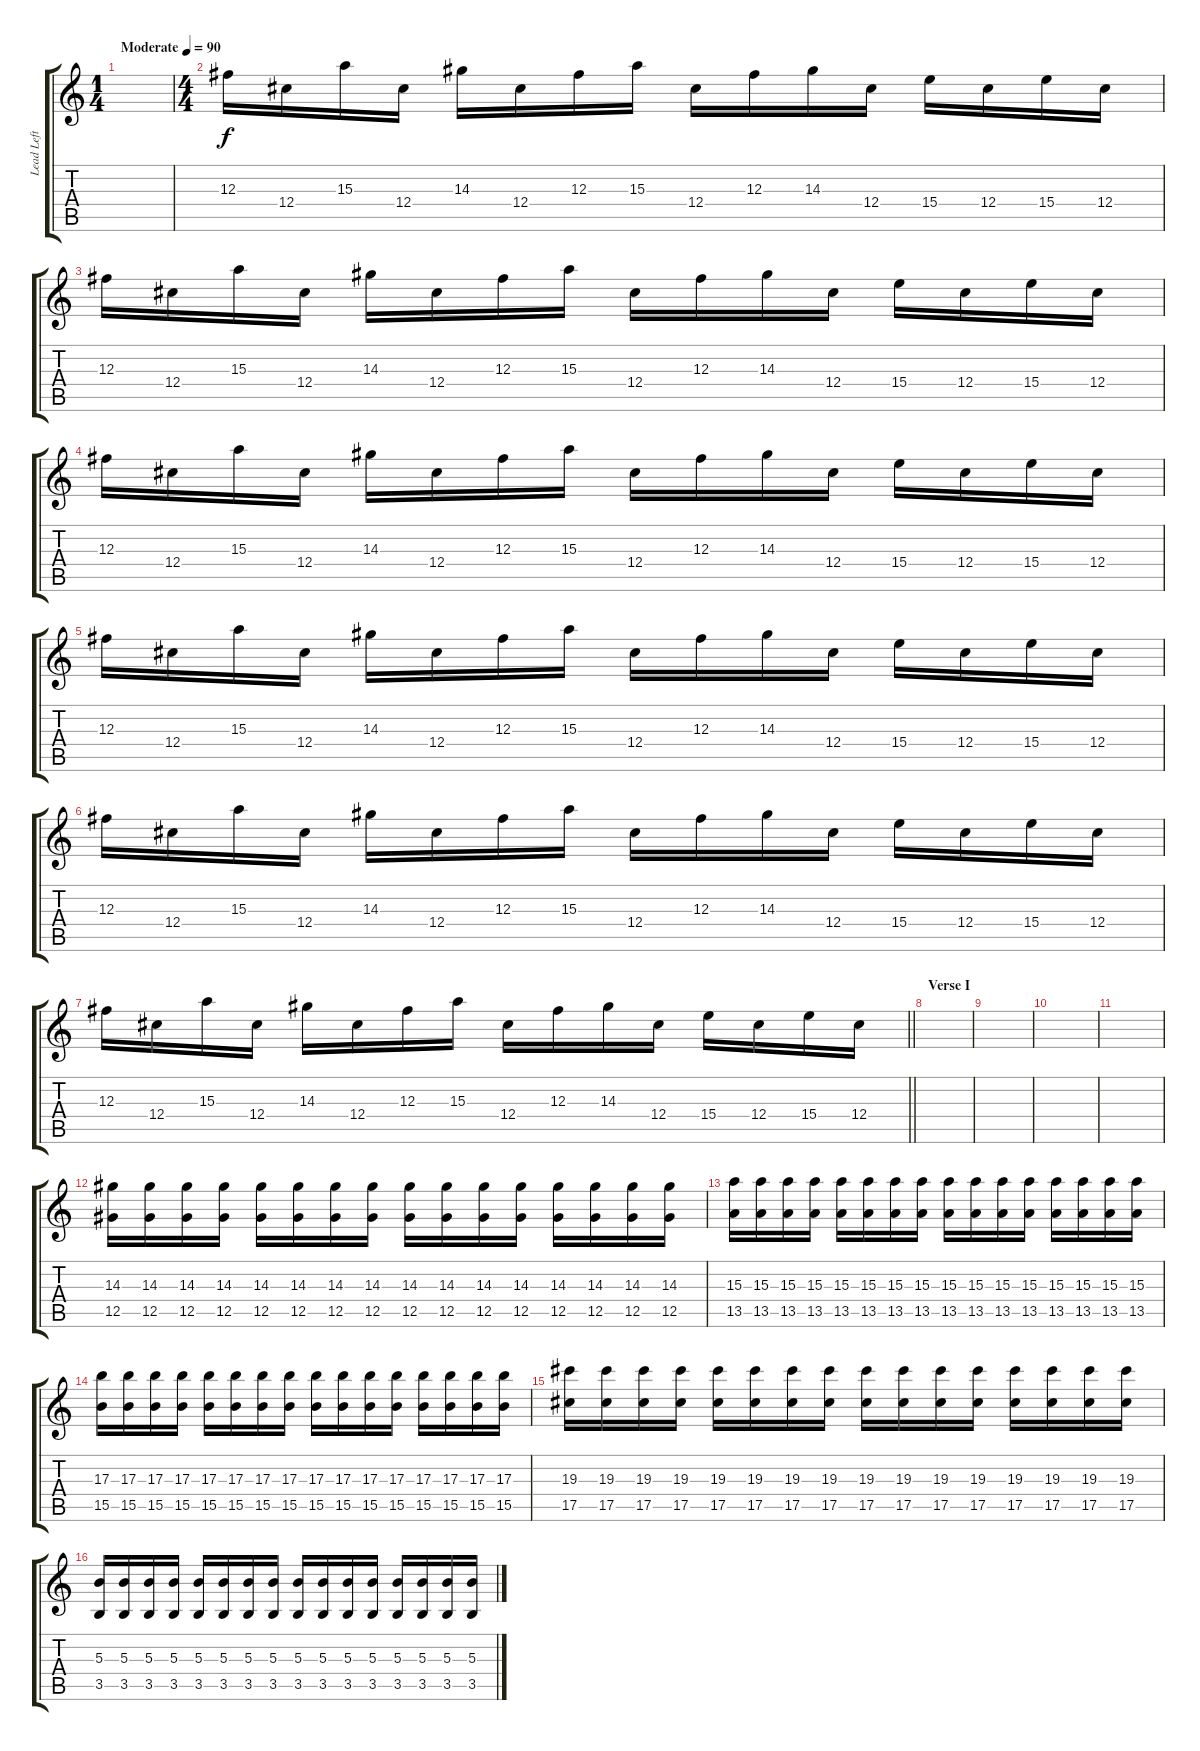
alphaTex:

\track ("Lead Left" "Lead Left") {instrument overdrivenguitar}
\staff {score tabs}
\tuning (Eb4 Bb3 Gb3 Db3 Ab2 Db2) {hide}
\ts (1 4)
\tempo (90 "Moderate")
\clef g2
\ks c
|
\ts (4 4)
12.3.16 12.4.16 15.3.16 12.4.16 14.3.16 12.4.16 12.3.16 15.3.16 12.4.16 12.3.16 14.3.16 12.4.16 15.4.16 12.4.16 15.4.16 12.4.16 |
12.3.16 12.4.16 15.3.16 12.4.16 14.3.16 12.4.16 12.3.16 15.3.16 12.4.16 12.3.16 14.3.16 12.4.16 15.4.16 12.4.16 15.4.16 12.4.16 |
12.3.16 12.4.16 15.3.16 12.4.16 14.3.16 12.4.16 12.3.16 15.3.16 12.4.16 12.3.16 14.3.16 12.4.16 15.4.16 12.4.16 15.4.16 12.4.16 |
12.3.16 12.4.16 15.3.16 12.4.16 14.3.16 12.4.16 12.3.16 15.3.16 12.4.16 12.3.16 14.3.16 12.4.16 15.4.16 12.4.16 15.4.16 12.4.16 |
12.3.16 12.4.16 15.3.16 12.4.16 14.3.16 12.4.16 12.3.16 15.3.16 12.4.16 12.3.16 14.3.16 12.4.16 15.4.16 12.4.16 15.4.16 12.4.16 |
\barLineRight lightlight
12.3.16 12.4.16 15.3.16 12.4.16 14.3.16 12.4.16 12.3.16 15.3.16 12.4.16 12.3.16 14.3.16 12.4.16 15.4.16 12.4.16 15.4.16 12.4.16 |
\section ("" "Verse I")
|
|
|
|
(14.3 12.5).16{dy f} (14.3 12.5).16 (14.3 12.5).16 (14.3 12.5).16 (14.3 12.5).16 (14.3 12.5).16 (14.3 12.5).16 (14.3 12.5).16 (14.3 12.5).16 (14.3 12.5).16 (14.3 12.5).16 (14.3 12.5).16 (14.3 12.5).16 (14.3 12.5).16 (14.3 12.5).16 (14.3 12.5).16 |
(15.3 13.5).16 (15.3 13.5).16 (15.3 13.5).16 (15.3 13.5).16 (15.3 13.5).16 (15.3 13.5).16 (15.3 13.5).16 (15.3 13.5).16 (15.3 13.5).16 (15.3 13.5).16 (15.3 13.5).16 (15.3 13.5).16 (15.3 13.5).16 (15.3 13.5).16 (15.3 13.5).16 (15.3 13.5).16 |
(17.3 15.5).16 (17.3 15.5).16 (17.3 15.5).16 (17.3 15.5).16 (17.3 15.5).16 (17.3 15.5).16 (17.3 15.5).16 (17.3 15.5).16 (17.3 15.5).16 (17.3 15.5).16 (17.3 15.5).16 (17.3 15.5).16 (17.3 15.5).16 (17.3 15.5).16 (17.3 15.5).16 (17.3 15.5).16 |
(19.3 17.5).16 (19.3 17.5).16 (19.3 17.5).16 (19.3 17.5).16 (19.3 17.5).16 (19.3 17.5).16 (19.3 17.5).16 (19.3 17.5).16 (19.3 17.5).16 (19.3 17.5).16 (19.3 17.5).16 (19.3 17.5).16 (19.3 17.5).16 (19.3 17.5).16 (19.3 17.5).16 (19.3 17.5).16 |
(5.3 3.5).16 (5.3 3.5).16 (5.3 3.5).16 (5.3 3.5).16 (5.3 3.5).16 (5.3 3.5).16 (5.3 3.5).16 (5.3 3.5).16 (5.3 3.5).16 (5.3 3.5).16 (5.3 3.5).16 (5.3 3.5).16 (5.3 3.5).16 (5.3 3.5).16 (5.3 3.5).16 (5.3 3.5).16
